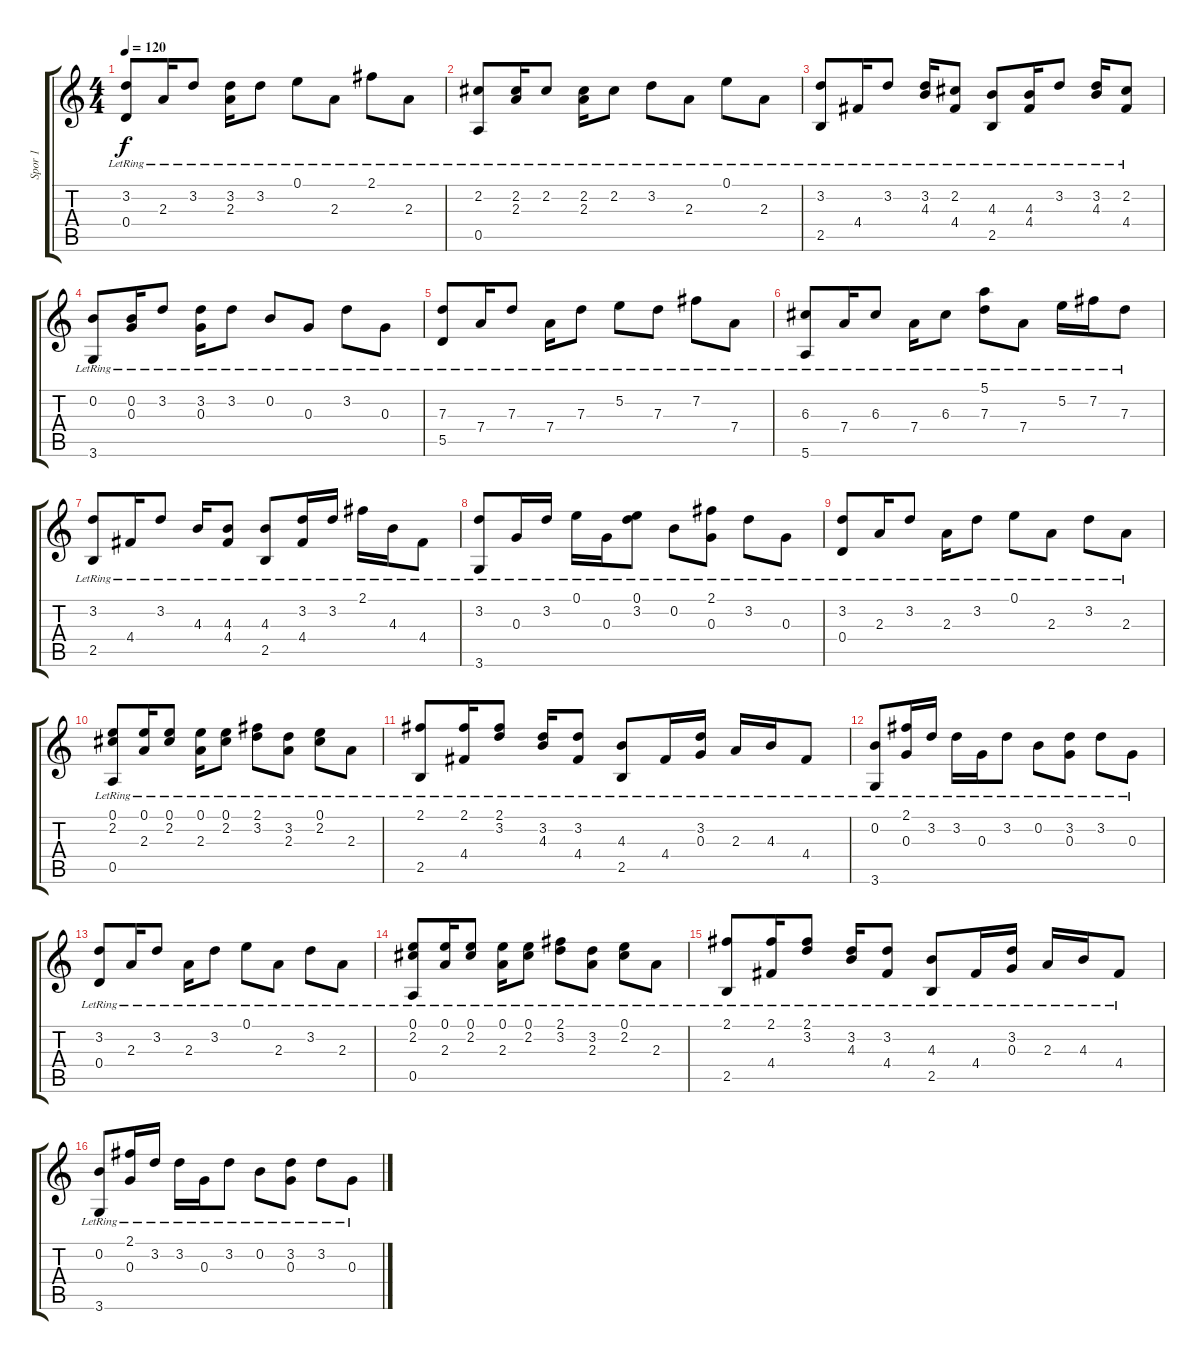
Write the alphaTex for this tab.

\track ("Spor 1" "Spor 1") {instrument acousticguitarsteel}
\staff {score tabs}
\tuning (E4 B3 G3 D3 A2 E2) {hide}
\ts (4 4)
\tempo 120
\clef g2
\ks c
(3.2{lr} 0.4{lr}).8{dy f} 2.3{lr}.16 3.2{lr}.8 (3.2{lr} 2.3{lr}).16 3.2{lr}.8 0.1{lr}.8 2.3{lr}.8 2.1{lr}.8 2.3{lr}.8 |
(2.2{lr} 0.5{lr}).8 (2.2{lr} 2.3{lr}).16 2.2{lr}.8 (2.2{lr} 2.3{lr}).16 2.2{lr}.8 3.2{lr}.8 2.3{lr}.8 0.1{lr}.8 2.3{lr}.8 |
(3.2{lr} 2.5{lr}).8 4.4{lr}.16 3.2{lr}.8 (3.2{lr} 4.3{lr}).16 (2.2{lr} 4.4{lr}).8 (4.3{lr} 2.5{lr}).8 (4.3 4.4{lr}).16 3.2{lr}.8 (3.2{lr} 4.3{lr}).16 (2.2{lr} 4.4{lr}).8 |
(0.2{lr} 3.6{lr}).8 (0.2{lr} 0.3{lr}).16 3.2{lr}.8 (3.2{lr} 0.3{lr}).16 3.2{lr}.8 0.2{lr}.8 0.3{lr}.8 3.2{lr}.8 0.3{lr}.8 |
(7.3{lr} 5.5{lr}).8 7.4{lr}.16 7.3{lr}.8 7.4{lr}.16 7.3{lr}.8 5.2{lr}.8 7.3{lr}.8 7.2{lr}.8 7.4{lr}.8 |
(6.3{lr} 5.6).8 7.4{lr}.16 6.3{lr}.8 7.4{lr}.16 6.3{lr}.8 (5.1 7.3{lr}).8 7.4{lr}.8 5.2{lr}.16 7.2{lr}.16 7.3{lr}.8 |
(3.2{lr} 2.5{lr}).8 4.4{lr}.16 3.2{lr}.8 4.3{lr}.16 (4.3{lr} 4.4{lr}).8 (4.3{lr} 2.5{lr}).8 (3.2 4.4{lr}).16 3.2{lr}.16 2.1{lr}.16 4.3{lr}.16 4.4{lr}.8 |
(3.2{lr} 3.6{lr}).8 0.3{lr}.16 3.2{lr}.16 0.1{lr}.16 0.3{lr}.16 (0.1 3.2{lr}).8 0.2{lr}.8 (2.1 0.3{lr}).8 3.2{lr}.8 0.3{lr}.8 |
(3.2{lr} 0.4{lr}).8 2.3{lr}.16 3.2{lr}.8 2.3{lr}.16 3.2{lr}.8 0.1{lr}.8 2.3{lr}.8 3.2{lr}.8 2.3{lr}.8 |
(0.1 2.2{lr} 0.5{lr}).8 (0.1 2.3{lr}).16 (0.1 2.2{lr}).8 (0.1 2.3{lr}).16 (0.1 2.2{lr}).8 (2.1 3.2{lr}).8 (3.2 2.3{lr}).8 (0.1 2.2{lr}).8 2.3{lr}.8 |
(2.1 2.5{lr}).8 (2.1 4.4{lr}).16 (2.1 3.2{lr}).8 (3.2 4.3{lr}).16 (3.2 4.4{lr}).8 (4.3 2.5{lr}).8 4.4{lr}.16 (3.2{lr} 0.3).16 2.3{lr}.16 4.3{lr}.16 4.4{lr}.8 |
(0.2{lr} 3.6{lr}).8 (2.1 0.3{lr}).16 3.2{lr}.16 3.2{lr}.16 0.3{lr}.16 3.2{lr}.8 0.2{lr}.8 (3.2 0.3{lr}).8 3.2{lr}.8 0.3{lr}.8 |
(3.2{lr} 0.4{lr}).8 2.3{lr}.16 3.2{lr}.8 2.3{lr}.16 3.2{lr}.8 0.1{lr}.8 2.3{lr}.8 3.2{lr}.8 2.3{lr}.8 |
(0.1 2.2{lr} 0.5{lr}).8 (0.1 2.3{lr}).16 (0.1 2.2{lr}).8 (0.1 2.3{lr}).16 (0.1 2.2{lr}).8 (2.1 3.2{lr}).8 (3.2 2.3{lr}).8 (0.1 2.2{lr}).8 2.3{lr}.8 |
(2.1 2.5{lr}).8 (2.1 4.4{lr}).16 (2.1 3.2{lr}).8 (3.2 4.3{lr}).16 (3.2 4.4{lr}).8 (4.3 2.5{lr}).8 4.4{lr}.16 (3.2{lr} 0.3).16 2.3{lr}.16 4.3{lr}.16 4.4{lr}.8 |
(0.2{lr} 3.6{lr}).8 (2.1 0.3{lr}).16 3.2{lr}.16 3.2{lr}.16 0.3{lr}.16 3.2{lr}.8 0.2{lr}.8 (3.2 0.3{lr}).8 3.2{lr}.8 0.3{lr}.8
